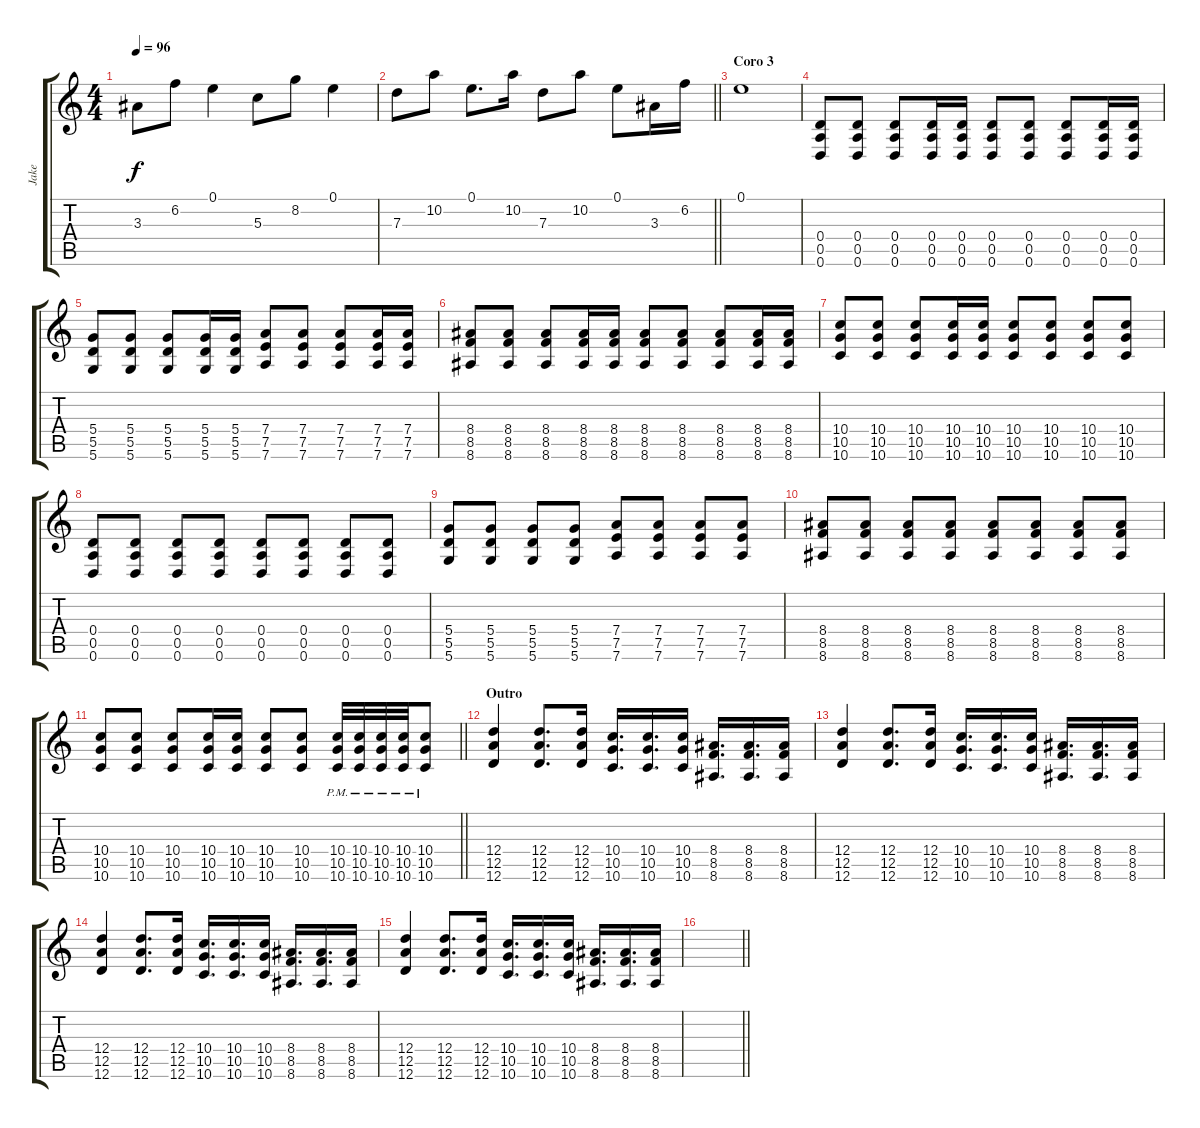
\track ("Jake" "Jake") {instrument distortionguitar}
\staff {score tabs}
\tuning (E4 B3 G3 D3 A2 D2) {hide}
\ts (4 4)
\tempo 96
\clef g2
\ks c
3.3.8{dy f} 6.2.8 0.1.4 5.3.8 8.2.8 0.1.4 |
\barLineRight lightlight
7.3.8 10.2.8 0.1.8{d} 10.2.16 7.3.8 10.2.8 0.1.8 3.3.16 6.2.16 |
\section ("" "Coro 3")
0.1.1 |
(0.4 0.5 0.6).8{volume 11} (0.4 0.5 0.6).8 (0.4 0.5 0.6).8 (0.4 0.5 0.6).16 (0.4 0.5 0.6).16 (0.4 0.5 0.6).8 (0.4 0.5 0.6).8 (0.4 0.5 0.6).8 (0.4 0.5 0.6).16 (0.4 0.5 0.6).16 |
(5.4 5.5 5.6).8 (5.4 5.5 5.6).8 (5.4 5.5 5.6).8 (5.4 5.5 5.6).16 (5.4 5.5 5.6).16 (7.4 7.5 7.6).8 (7.4 7.5 7.6).8 (7.4 7.5 7.6).8 (7.4 7.5 7.6).16 (7.4 7.5 7.6).16 |
(8.4 8.5 8.6).8 (8.4 8.5 8.6).8 (8.4 8.5 8.6).8 (8.4 8.5 8.6).16 (8.4 8.5 8.6).16 (8.4 8.5 8.6).8 (8.4 8.5 8.6).8 (8.4 8.5 8.6).8 (8.4 8.5 8.6).16 (8.4 8.5 8.6).16 |
(10.4 10.5 10.6).8 (10.4 10.5 10.6).8 (10.4 10.5 10.6).8 (10.4 10.5 10.6).16 (10.4 10.5 10.6).16 (10.4 10.5 10.6).8 (10.4 10.5 10.6).8 (10.4 10.5 10.6).8 (10.4 10.5 10.6).8 |
(0.4 0.5 0.6).8{volume 12} (0.4 0.5 0.6).8 (0.4 0.5 0.6).8 (0.4 0.5 0.6).8 (0.4 0.5 0.6).8 (0.4 0.5 0.6).8 (0.4 0.5 0.6).8 (0.4 0.5 0.6).8 |
(5.4 5.5 5.6).8 (5.4 5.5 5.6).8 (5.4 5.5 5.6).8 (5.4 5.5 5.6).8 (7.4 7.5 7.6).8 (7.4 7.5 7.6).8 (7.4 7.5 7.6).8 (7.4 7.5 7.6).8 |
(8.4 8.5 8.6).8 (8.4 8.5 8.6).8 (8.4 8.5 8.6).8 (8.4 8.5 8.6).8 (8.4 8.5 8.6).8 (8.4 8.5 8.6).8 (8.4 8.5 8.6).8 (8.4 8.5 8.6).8 |
\barLineRight lightlight
(10.4 10.5 10.6).8 (10.4 10.5 10.6).8 (10.4 10.5 10.6).8 (10.4 10.5 10.6).16 (10.4 10.5 10.6).16 (10.4 10.5 10.6).8 (10.4 10.5 10.6).8 (10.4 10.5{pm} 10.6{pm}).32 (10.4 10.5{pm} 10.6{pm}).32 (10.4 10.5{pm} 10.6{pm}).32 (10.4 10.5{pm} 10.6{pm}).32 (10.4 10.5{pm} 10.6{pm}).8 |
\section ("" "Outro")
(12.4 12.5 12.6).4{volume 8 instrument distortionguitar} (12.4 12.5 12.6).8{d} (12.4 12.5 12.6).16 (10.4 10.5 10.6).16{d} (10.4 10.5 10.6).16{d} (10.4 10.5 10.6).16 (8.4 8.5 8.6).16{d} (8.4 8.5 8.6).16{d} (8.4 8.5 8.6).16 |
(12.4 12.5 12.6).4{instrument distortionguitar} (12.4 12.5 12.6).8{d} (12.4 12.5 12.6).16 (10.4 10.5 10.6).16{d} (10.4 10.5 10.6).16{d} (10.4 10.5 10.6).16 (8.4 8.5 8.6).16{d} (8.4 8.5 8.6).16{d} (8.4 8.5 8.6).16 |
(12.4 12.5 12.6).4{instrument distortionguitar} (12.4 12.5 12.6).8{d} (12.4 12.5 12.6).16 (10.4 10.5 10.6).16{d} (10.4 10.5 10.6).16{d} (10.4 10.5 10.6).16 (8.4 8.5 8.6).16{d} (8.4 8.5 8.6).16{d} (8.4 8.5 8.6).16 |
(12.4 12.5 12.6).4{instrument distortionguitar} (12.4 12.5 12.6).8{d} (12.4 12.5 12.6).16 (10.4 10.5 10.6).16{d} (10.4 10.5 10.6).16{d} (10.4 10.5 10.6).16 (8.4 8.5 8.6).16{d} (8.4 8.5 8.6).16{d} (8.4 8.5 8.6).16 |
\barLineRight lightlight
